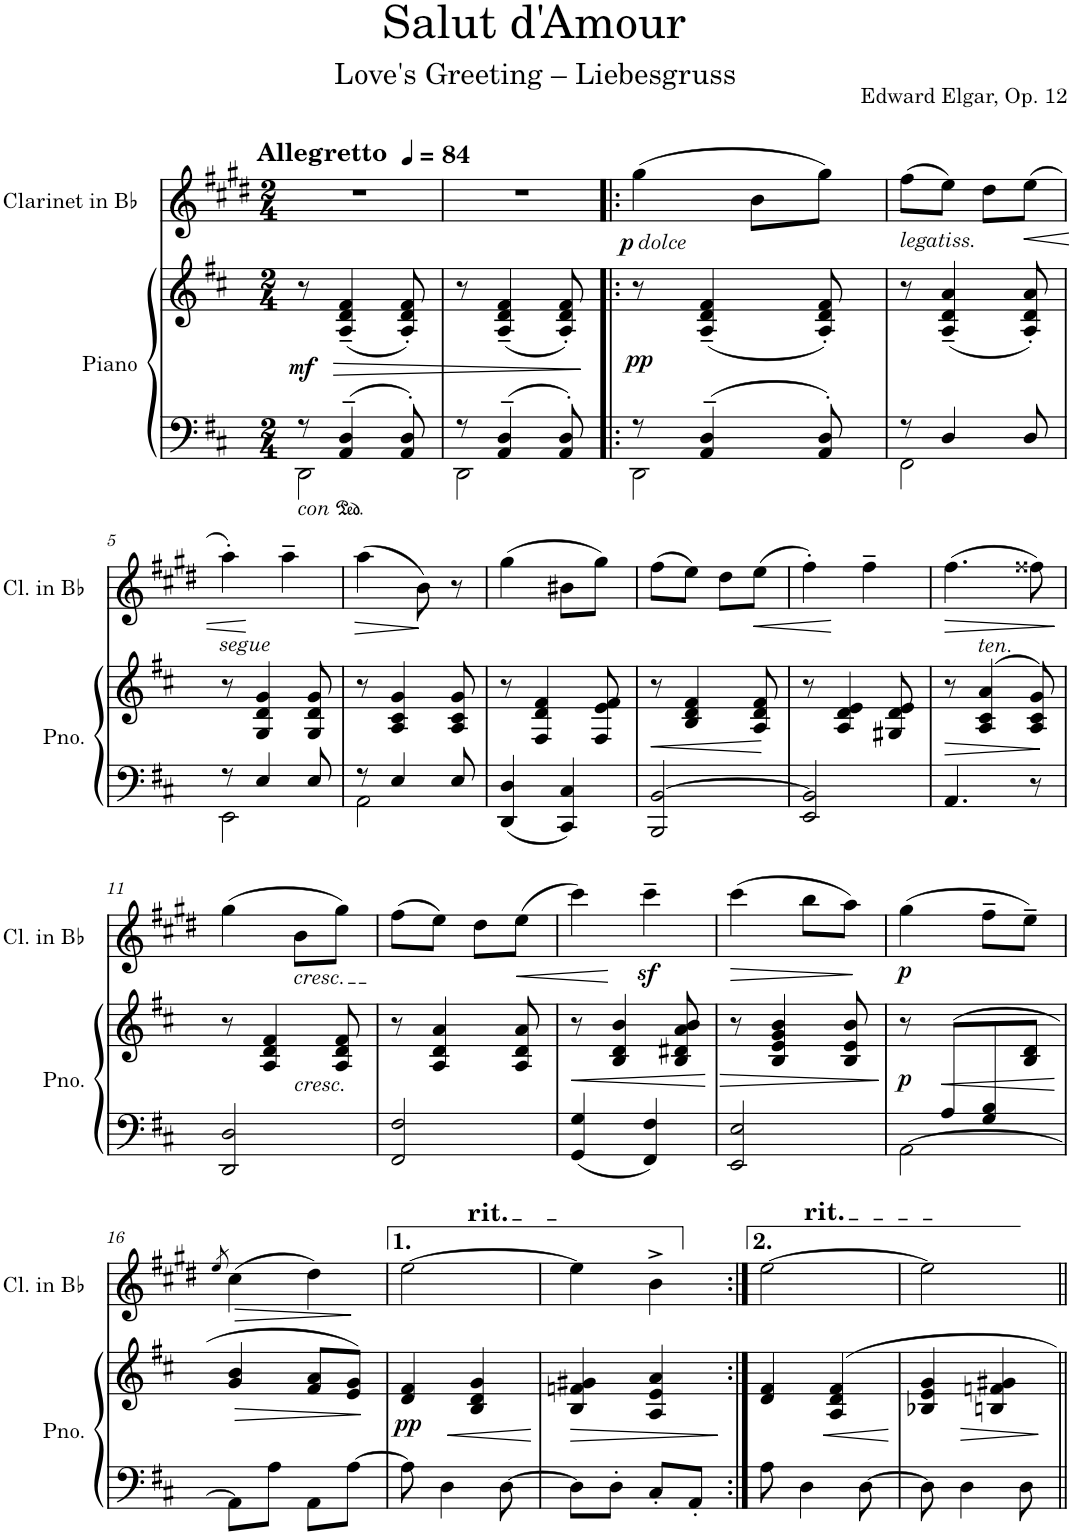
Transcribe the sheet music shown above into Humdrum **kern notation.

**kern	**kern	**dynam	**kern	**dynam
*part2	*part2	*part2	*part1	*part1
*staff3	*staff2	*staff2/3	*staff1	*staff1
*I"Piano	*	*	*I"Clarinet in Bb	*
*I'Pno.	*	*	*I'Cl. in Bb	*
*clefF4	*clefG2	*	*clefG2	*
*	*	*	*Trd1c2	*
*k[f#c#]	*k[f#c#]	*	*k[f#c#g#d#]	*
*M2/4	*M2/4	*	*M2/4	*
*MM84	*MM84	*	*MM84	*
=1	=1	=1	=1	=1
*^	*	*	*	*
!	!	!	!	!LO:TX:a:B:t=Allegretto	!
!LO:TX:b:i:t=con	!	!	!	!	!
!	!	!	!LO:DY:a=2	!	!
8r	2DD\	8r	mf	2r	.
4AA/~ 4D/~	.	(4A/~ 4d/~ 4f#/~	.	.	.
8AA/' 8D/'	.	8A/' 8d/' 8f#/')	.	.	.
=2	=2	=2	=2	=2	=2
8r	2DD\	8r	.	2r	.
4AA/~ 4D/~	.	(4A/~ 4d/~ 4f#/~	.	.	.
8AA/' 8D/'	.	8A/' 8d/' 8f#/')	.	.	.
=3!|:	=3!|:	=3!|:	=3!|:	=3!|:	=3!|:
!	!	!	!	!LO:TX:b:i:t=dolce	!
!	!	!	!LO:DY:a=2	!	!LO:DY:b
8r	2DD\	8r	pp	(4gg#\	p
4AA/~ 4D/~	.	(4A/~ 4d/~ 4f#/~	.	.	.
.	.	.	.	8b\L	.
8AA/' 8D/'	.	8A/' 8d/' 8f#/')	.	8gg#\J)	.
=4	=4	=4	=4	=4	=4
!	!	!	!	!LO:TX:b:i:t=legatiss.	!
8r	2FF#\	8r	.	(8ff#\L	.
4D/	.	(4A/~ 4d/~ 4a/~	.	8ee\J)	.
.	.	.	.	8dd#\L	.
!	!	!	!	!	!LO:HP:b
8D/	.	8A/' 8d/' 8a/')	.	(8ee\J	<
!!LO:LB:g=z
=5	=5	=5	=5	=5	=5
!	!	!LO:TX:a:i:t=segue	!	!	!
8r	2EE\	8r	.	4aa'\)	.
4E/	.	4G/ 4d/ 4g/	.	.	.
.	.	.	.	4aa~\	[
8E/	.	8G/ 8d/ 8g/	.	.	.
=6	=6	=6	=6	=6	=6
!	!	!	!	!	!LO:HP:b
8r	2AA\	8r	.	(4aa\	>
4E/	.	4A/ 4c#/ 4g/	.	.	.
.	.	.	.	8b\)	]
8E/	.	8A/ 8c#/ 8g/	.	8r	.
*v	*v	*	*	*	*
=7	=7	=7	=7	=7
4DD/ 4D/	8r	.	(4gg#\	.
.	4F#/ 4d/ 4f#/	.	.	.
4CC#/ 4C#/	.	.	8b#X\L	.
.	8F#/ 8e/ 8f#/	.	8gg#\J)	.
=8	=8	=8	=8	=8
2BBB/ [2BB/	8r	.	(8ff#\L	.
.	4B/ 4d/ 4f#/	.	8ee\J)	.
.	.	.	8dd#\L	.
!	!	!	!	!LO:HP:b
.	8A/ 8d/ 8f#/	.	(8ee\J	<
=9	=9	=9	=9	=9
2EE/ 2BB/]	8r	.	4ff#'\)	.
.	4A/ 4d/ 4e/	.	.	.
.	.	.	4ff#~\	[
.	8G#X/ 8d/ 8e/	.	.	.
=10	=10	=10	=10	=10
!	!	!	!	!LO:HP:b
4.AA/	8r	.	(4.ff#\	>
!	!LO:TX:a:i:t=ten.	!	!	!
.	(>4A/ 4c#/ 4a/	.	.	.
8r	8A/ 8c#/ 8g/)	.	8ff##X\)	.
.	.	.	.	]
!!LO:LB:g=z
=11	=11	=11	=11	=11
*	*^	*	*	*
2DD/ 2D/	8r	4ryy	.	(4gg#\	.
.	4A/ 4d/ 4f#/	.	.	.	.
!	!	!	!	!LO:TX:b:i:t=cresc.	!
!	!	!LO:TX:b:i:t=cresc.	!	!	!
.	.	4ryy	.	8b\L	.
.	8A/ 8d/ 8f#/	.	.	8gg#\J)	.
*	*v	*v	*	*	*
=12	=12	=12	=12	=12
2FF#/ 2F#/	8r	.	(8ff#\L	.
.	4A/ 4d/ 4a/	.	8ee\J)	.
.	.	.	8dd#\L	.
!	!	!	!	!LO:HP:b
.	8A/ 8d/ 8a/	.	(8ee\J	<
=13	=13	=13	=13	=13
4GG/ 4G/	8r	.	4ccc#\)	.
.	4B/ 4d/ 4b/	.	.	.
4FF#/ 4F#/	.	.	4ccc#z<~\	[
.	8B/ 8d#X/ 8a/ 8b/	.	.	.
=14	=14	=14	=14	=14
!	!	!	!	!LO:HP:b
2EE/ 2E/	8r	.	(4ccc#\	>
.	4B/ 4e/ 4g/ 4b/	.	.	.
.	.	.	8bb\L	.
.	8B/ 8e/ 8b/	.	8aa\J)	]
=15	=15	=15	=15	=15
*^	*	*	*	*
!	!	!	!LO:DY:a=2	!	!LO:DY:b
8ryy	[2AA\	8r	p	(4gg#\	p
!	!	!	!LO:HP:b=2	!	!
(8A/L	.	4ryy	<	.	.
8G/ 8B/	.	.	.	8ff#~\L	.
8ryy	.	8B/ 8d/J	.	8ee~\J)	.
*v	*v	*	*	*	*
.	.	[	.	.
!!LO:LB:g=z
=16	=16	=16	=16	=16
.	.	.	8qee/	.
!	!	!LO:HP:b	!	!
8AA\L]	4g/ 4b/	>	(4cc#\	.
8A\J	.	.	.	.
8AA\L	8f#/ 8a/L	.	4dd#\)	.
[8A\J	8e/ 8g/J)	.	.	.
.	.	]	.	.
=17	=17	=17	=17	=17
!	!	!LO:DY:a=2	!	!
*	*	*	*^	*
8A\]	4d/ 4f#/	pp	[2ee\	4ryy	.
4D\	.	.	.	.	.
!	!	!	!	!LO:TX:a:t=rit.	!
.	4B/ 4d/ 4g/	.	.	4ryy	.
[8D\	.	.	.	.	.
*	*	*	*v	*v	*
=18	=18	=18	=18	=18
8D\L]	4B/ 4fn/ 4g#X/	.	4ee\]	.
8D'\J	.	.	.	.
8C#'/L	4A/ 4e/ 4a/	.	4b^\	.
8AA'/J	.	.	.	.
=19:|!	=19:|!	=19:|!	=19:|!	=19:|!
*	*	*	*^	*
8A\	4d/ 4f#/	.	[2ee\	8ryy	.
!	!	!	!	!LO:TX:a:t=rit.	!
4D\	.	.	.	4.ryy	.
.	4A/ 4d/ 4f#/	.	.	.	.
[8D\	.	.	.	.	.
*	*	*	*v	*v	*
=20	=20	=20	=20	=20
8D\]	4B-X/ 4e/ 4g/	.	2ee\]	.
4D\	.	.	.	.
.	4Bn/ 4fn/ 4g#X/	.	.	.
8D\	.	.	.	.
=||	=||	=||	=||	=||
*-	*-	*-	*-	*-
